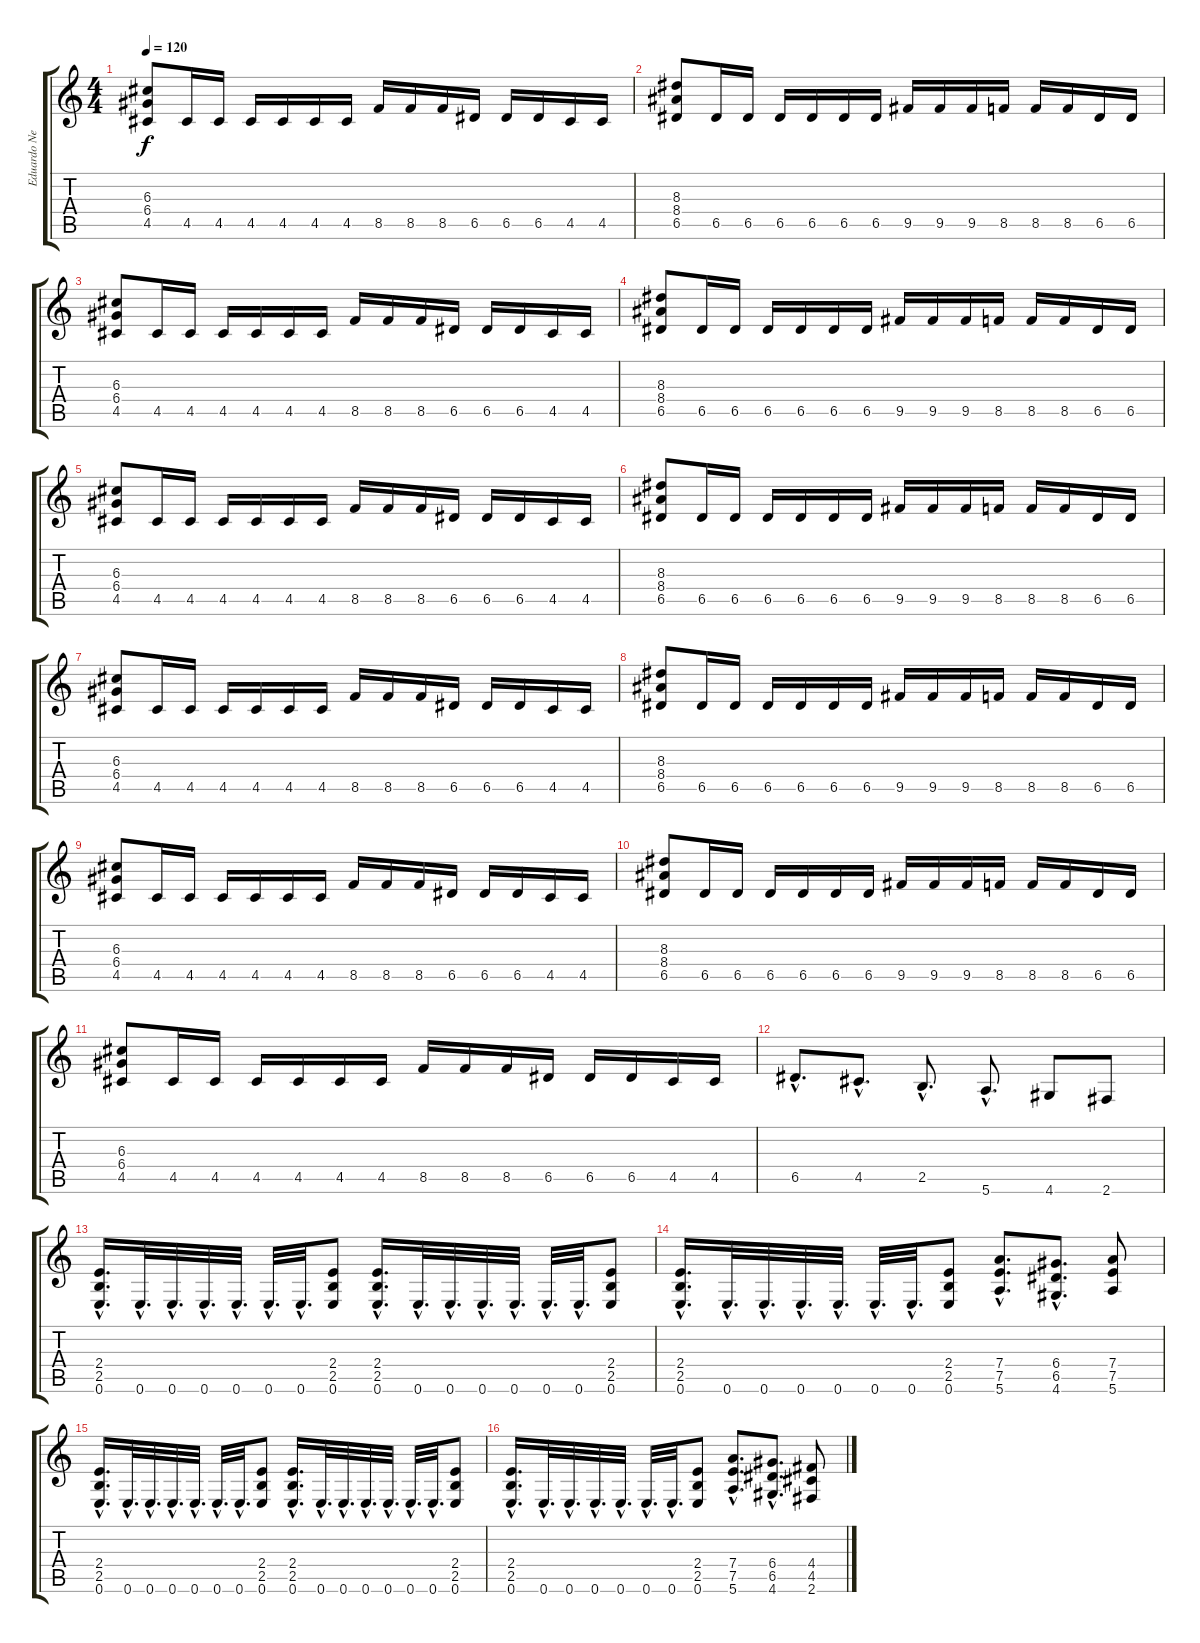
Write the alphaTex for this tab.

\track ("Eduardo Neves - Guitar" "Eduardo Ne") {instrument overdrivenguitar}
\staff {score tabs}
\tuning (E4 B3 G3 D3 A2 E2) {hide}
\ts (4 4)
\tempo 120
\clef g2
\ks c
(6.3 6.4 4.5).8{dy f} 4.5.16 4.5.16 4.5.16 4.5.16 4.5.16 4.5.16 8.5.16 8.5.16 8.5.16 6.5.16 6.5.16 6.5.16 4.5.16 4.5.16 |
(8.3 8.4 6.5).8 6.5.16 6.5.16 6.5.16 6.5.16 6.5.16 6.5.16 9.5.16 9.5.16 9.5.16 8.5.16 8.5.16 8.5.16 6.5.16 6.5.16 |
(6.3 6.4 4.5).8 4.5.16 4.5.16 4.5.16 4.5.16 4.5.16 4.5.16 8.5.16 8.5.16 8.5.16 6.5.16 6.5.16 6.5.16 4.5.16 4.5.16 |
(8.3 8.4 6.5).8 6.5.16 6.5.16 6.5.16 6.5.16 6.5.16 6.5.16 9.5.16 9.5.16 9.5.16 8.5.16 8.5.16 8.5.16 6.5.16 6.5.16 |
(6.3 6.4 4.5).8 4.5.16 4.5.16 4.5.16 4.5.16 4.5.16 4.5.16 8.5.16 8.5.16 8.5.16 6.5.16 6.5.16 6.5.16 4.5.16 4.5.16 |
(8.3 8.4 6.5).8 6.5.16 6.5.16 6.5.16 6.5.16 6.5.16 6.5.16 9.5.16 9.5.16 9.5.16 8.5.16 8.5.16 8.5.16 6.5.16 6.5.16 |
(6.3 6.4 4.5).8 4.5.16 4.5.16 4.5.16 4.5.16 4.5.16 4.5.16 8.5.16 8.5.16 8.5.16 6.5.16 6.5.16 6.5.16 4.5.16 4.5.16 |
(8.3 8.4 6.5).8 6.5.16 6.5.16 6.5.16 6.5.16 6.5.16 6.5.16 9.5.16 9.5.16 9.5.16 8.5.16 8.5.16 8.5.16 6.5.16 6.5.16 |
(6.3 6.4 4.5).8 4.5.16 4.5.16 4.5.16 4.5.16 4.5.16 4.5.16 8.5.16 8.5.16 8.5.16 6.5.16 6.5.16 6.5.16 4.5.16 4.5.16 |
(8.3 8.4 6.5).8 6.5.16 6.5.16 6.5.16 6.5.16 6.5.16 6.5.16 9.5.16 9.5.16 9.5.16 8.5.16 8.5.16 8.5.16 6.5.16 6.5.16 |
(6.3 6.4 4.5).8 4.5.16 4.5.16 4.5.16 4.5.16 4.5.16 4.5.16 8.5.16 8.5.16 8.5.16 6.5.16 6.5.16 6.5.16 4.5.16 4.5.16 |
6.5{hac}.8{d} 4.5{hac}.8{d} 2.5{hac}.8{d} 5.6{hac}.8{d} 4.6.8 2.6.8 |
(2.4{hac} 2.5{hac} 0.6{hac}).16{d} 0.6{hac}.32{d} 0.6{hac}.32{d} 0.6{hac}.32{d} 0.6{hac}.32{d} 0.6{hac}.32{d} 0.6{hac}.32{d} (2.4 2.5 0.6).8 (2.4{hac} 2.5{hac} 0.6{hac}).16{d} 0.6{hac}.32{d} 0.6{hac}.32{d} 0.6{hac}.32{d} 0.6{hac}.32{d} 0.6{hac}.32{d} 0.6{hac}.32{d} (2.4 2.5 0.6).8 |
(2.4{hac} 2.5{hac} 0.6{hac}).16{d} 0.6{hac}.32{d} 0.6{hac}.32{d} 0.6{hac}.32{d} 0.6{hac}.32{d} 0.6{hac}.32{d} 0.6{hac}.32{d} (2.4 2.5 0.6).8 (7.4{hac} 7.5{hac} 5.6{hac}).8{d} (6.4{hac} 6.5{hac} 4.6{hac}).8{d} (7.4 7.5 5.6).8 |
(2.4{hac} 2.5{hac} 0.6{hac}).16{d} 0.6{hac}.32{d} 0.6{hac}.32{d} 0.6{hac}.32{d} 0.6{hac}.32{d} 0.6{hac}.32{d} 0.6{hac}.32{d} (2.4 2.5 0.6).8 (2.4{hac} 2.5{hac} 0.6{hac}).16{d} 0.6{hac}.32{d} 0.6{hac}.32{d} 0.6{hac}.32{d} 0.6{hac}.32{d} 0.6{hac}.32{d} 0.6{hac}.32{d} (2.4 2.5 0.6).8 |
(2.4{hac} 2.5{hac} 0.6{hac}).16{d} 0.6{hac}.32{d} 0.6{hac}.32{d} 0.6{hac}.32{d} 0.6{hac}.32{d} 0.6{hac}.32{d} 0.6{hac}.32{d} (2.4 2.5 0.6).8 (7.4{hac} 7.5{hac} 5.6{hac}).8{d} (6.4{hac} 6.5{hac} 4.6{hac}).8{d} (4.4 4.5 2.6).8
